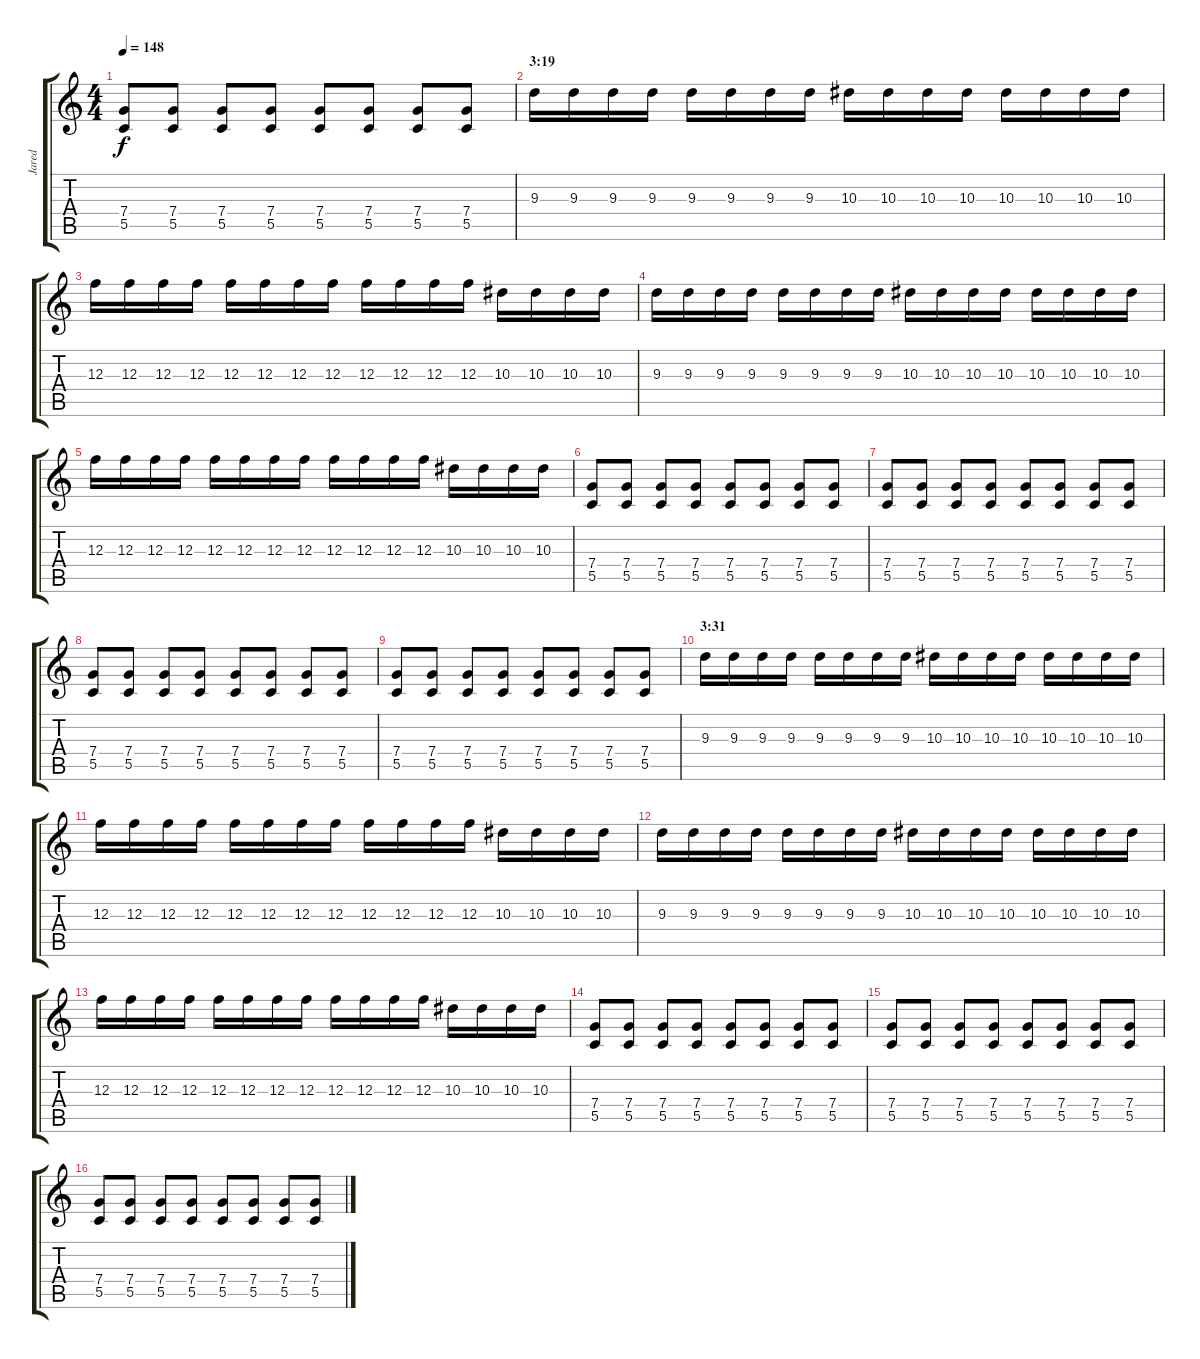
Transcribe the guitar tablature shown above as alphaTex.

\track ("Jared" "Jared") {instrument distortionguitar}
\staff {score tabs}
\tuning (D4 A3 F3 C3 G2 D2) {hide}
\ts (4 4)
\tempo 148
\clef g2
\ks c
(7.4 5.5).8{dy f} (7.4 5.5).8 (7.4 5.5).8 (7.4 5.5).8 (7.4 5.5).8 (7.4 5.5).8 (7.4 5.5).8 (7.4 5.5).8 |
\section ("" "3:19")
9.3.16 9.3.16 9.3.16 9.3.16 9.3.16 9.3.16 9.3.16 9.3.16 10.3.16 10.3.16 10.3.16 10.3.16 10.3.16 10.3.16 10.3.16 10.3.16 |
12.3.16 12.3.16 12.3.16 12.3.16 12.3.16 12.3.16 12.3.16 12.3.16 12.3.16 12.3.16 12.3.16 12.3.16 10.3.16 10.3.16 10.3.16 10.3.16 |
9.3.16 9.3.16 9.3.16 9.3.16 9.3.16 9.3.16 9.3.16 9.3.16 10.3.16 10.3.16 10.3.16 10.3.16 10.3.16 10.3.16 10.3.16 10.3.16 |
12.3.16 12.3.16 12.3.16 12.3.16 12.3.16 12.3.16 12.3.16 12.3.16 12.3.16 12.3.16 12.3.16 12.3.16 10.3.16 10.3.16 10.3.16 10.3.16 |
(7.4 5.5).8 (7.4 5.5).8 (7.4 5.5).8 (7.4 5.5).8 (7.4 5.5).8 (7.4 5.5).8 (7.4 5.5).8 (7.4 5.5).8 |
(7.4 5.5).8 (7.4 5.5).8 (7.4 5.5).8 (7.4 5.5).8 (7.4 5.5).8 (7.4 5.5).8 (7.4 5.5).8 (7.4 5.5).8 |
(7.4 5.5).8 (7.4 5.5).8 (7.4 5.5).8 (7.4 5.5).8 (7.4 5.5).8 (7.4 5.5).8 (7.4 5.5).8 (7.4 5.5).8 |
(7.4 5.5).8 (7.4 5.5).8 (7.4 5.5).8 (7.4 5.5).8 (7.4 5.5).8 (7.4 5.5).8 (7.4 5.5).8 (7.4 5.5).8 |
\section ("" "3:31")
9.3.16 9.3.16 9.3.16 9.3.16 9.3.16 9.3.16 9.3.16 9.3.16 10.3.16 10.3.16 10.3.16 10.3.16 10.3.16 10.3.16 10.3.16 10.3.16 |
12.3.16 12.3.16 12.3.16 12.3.16 12.3.16 12.3.16 12.3.16 12.3.16 12.3.16 12.3.16 12.3.16 12.3.16 10.3.16 10.3.16 10.3.16 10.3.16 |
9.3.16 9.3.16 9.3.16 9.3.16 9.3.16 9.3.16 9.3.16 9.3.16 10.3.16 10.3.16 10.3.16 10.3.16 10.3.16 10.3.16 10.3.16 10.3.16 |
12.3.16 12.3.16 12.3.16 12.3.16 12.3.16 12.3.16 12.3.16 12.3.16 12.3.16 12.3.16 12.3.16 12.3.16 10.3.16 10.3.16 10.3.16 10.3.16 |
(7.4 5.5).8 (7.4 5.5).8 (7.4 5.5).8 (7.4 5.5).8 (7.4 5.5).8 (7.4 5.5).8 (7.4 5.5).8 (7.4 5.5).8 |
(7.4 5.5).8 (7.4 5.5).8 (7.4 5.5).8 (7.4 5.5).8 (7.4 5.5).8 (7.4 5.5).8 (7.4 5.5).8 (7.4 5.5).8 |
(7.4 5.5).8 (7.4 5.5).8 (7.4 5.5).8 (7.4 5.5).8 (7.4 5.5).8 (7.4 5.5).8 (7.4 5.5).8 (7.4 5.5).8
